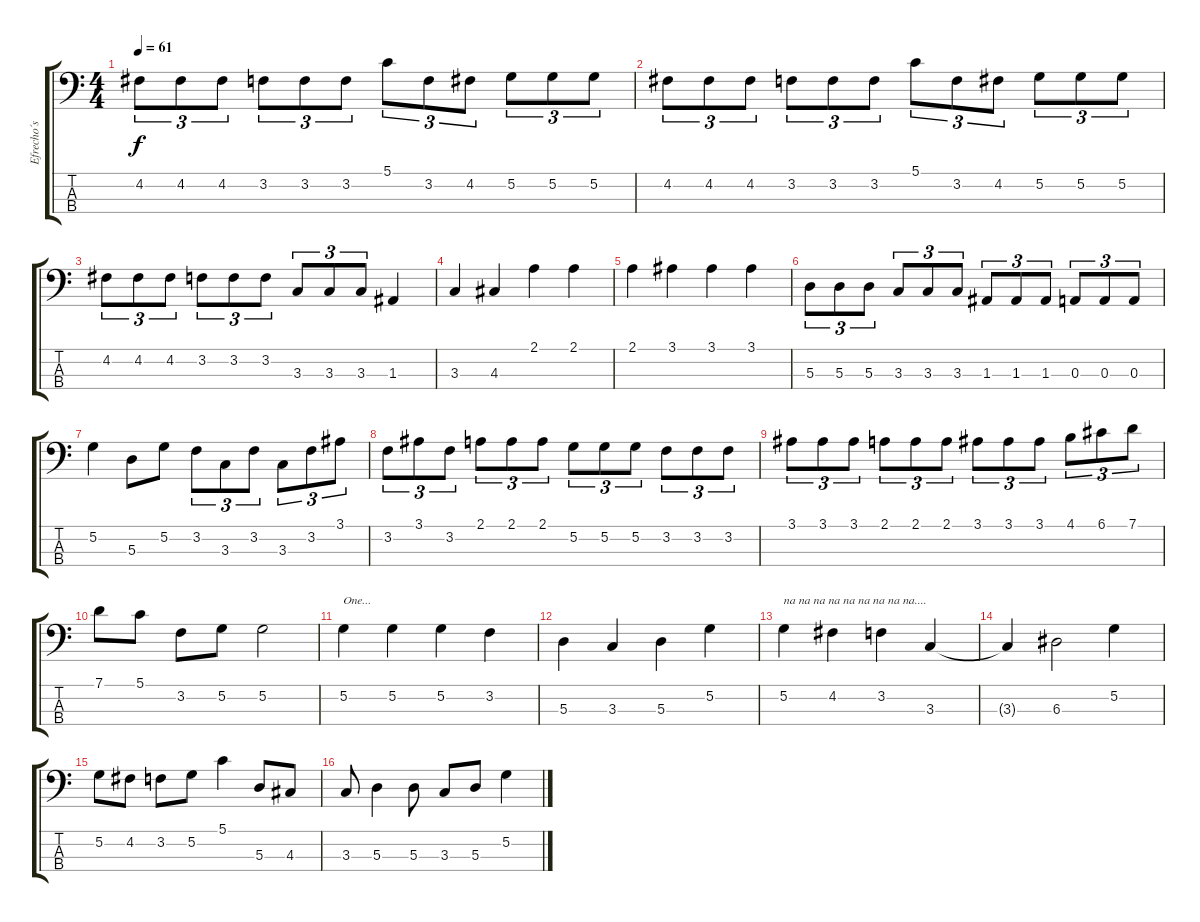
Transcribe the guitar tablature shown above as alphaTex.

\track ("Efrecho´s al bajo" "Efrecho´s ") {instrument electricbassfinger}
\staff {score tabs}
\tuning (G2 D2 A1 E1) {hide}
\ts (4 4)
\tempo 61
\clef f4
\ks c
4.2.8{tu (3 2) dy f} 4.2.8{tu (3 2)} 4.2.8{tu (3 2)} 3.2.8{tu (3 2)} 3.2.8{tu (3 2)} 3.2.8{tu (3 2)} 5.1.8{tu (3 2)} 3.2.8{tu (3 2)} 4.2.8{tu (3 2)} 5.2.8{tu (3 2)} 5.2.8{tu (3 2)} 5.2.8{tu (3 2)} |
4.2.8{tu (3 2)} 4.2.8{tu (3 2)} 4.2.8{tu (3 2)} 3.2.8{tu (3 2)} 3.2.8{tu (3 2)} 3.2.8{tu (3 2)} 5.1.8{tu (3 2)} 3.2.8{tu (3 2)} 4.2.8{tu (3 2)} 5.2.8{tu (3 2)} 5.2.8{tu (3 2)} 5.2.8{tu (3 2)} |
4.2.8{tu (3 2)} 4.2.8{tu (3 2)} 4.2.8{tu (3 2)} 3.2.8{tu (3 2)} 3.2.8{tu (3 2)} 3.2.8{tu (3 2)} 3.3.8{tu (3 2)} 3.3.8{tu (3 2)} 3.3.8{tu (3 2)} 1.3.4 |
3.3.4 4.3.4 2.1.4 2.1.4 |
2.1.4 3.1.4 3.1.4 3.1.4 |
5.3.8{tu (3 2)} 5.3.8{tu (3 2)} 5.3.8{tu (3 2)} 3.3.8{tu (3 2)} 3.3.8{tu (3 2)} 3.3.8{tu (3 2)} 1.3.8{tu (3 2)} 1.3.8{tu (3 2)} 1.3.8{tu (3 2)} 0.3.8{tu (3 2)} 0.3.8{tu (3 2)} 0.3.8{tu (3 2)} |
5.2.4 5.3.8 5.2.8 3.2.8{tu (3 2)} 3.3.8{tu (3 2)} 3.2.8{tu (3 2)} 3.3.8{tu (3 2)} 3.2.8{tu (3 2)} 3.1.8{tu (3 2)} |
3.2.8{tu (3 2)} 3.1.8{tu (3 2)} 3.2.8{tu (3 2)} 2.1.8{tu (3 2)} 2.1.8{tu (3 2)} 2.1.8{tu (3 2)} 5.2.8{tu (3 2)} 5.2.8{tu (3 2)} 5.2.8{tu (3 2)} 3.2.8{tu (3 2)} 3.2.8{tu (3 2)} 3.2.8{tu (3 2)} |
3.1.8{tu (3 2)} 3.1.8{tu (3 2)} 3.1.8{tu (3 2)} 2.1.8{tu (3 2)} 2.1.8{tu (3 2)} 2.1.8{tu (3 2)} 3.1.8{tu (3 2)} 3.1.8{tu (3 2)} 3.1.8{tu (3 2)} 4.1.8{tu (3 2)} 6.1.8{tu (3 2)} 7.1.8{tu (3 2)} |
7.1.8 5.1.8 3.2.8 5.2.8 5.2.2 |
5.2.4{txt "One..."} 5.2.4 5.2.4 3.2.4 |
5.3.4 3.3.4 5.3.4 5.2.4 |
5.2.4{txt "na na na na na na na na na...."} 4.2.4 3.2.4 3.3.4 |
3.3{t}.4 6.3.2 5.2.4 |
5.2.8 4.2.8 3.2.8 5.2.8 5.1.4 5.3.8 4.3.8 |
3.3.8 5.3.4 5.3.8 3.3.8 5.3.8 5.2.4
